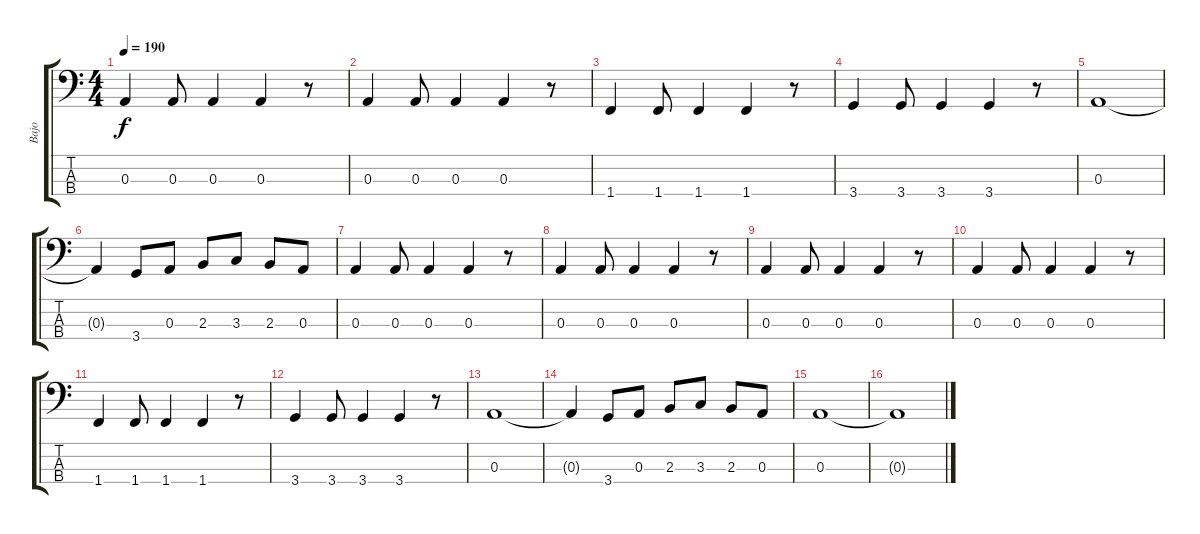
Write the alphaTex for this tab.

\track ("Bajo" "Bajo") {instrument electricbassfinger}
\staff {score tabs}
\tuning (G2 D2 A1 E1) {hide}
\ts (4 4)
\tempo 190
\clef f4
\ks c
0.3.4{dy f} 0.3.8 0.3.4 0.3.4 r.8 |
0.3.4 0.3.8 0.3.4 0.3.4 r.8 |
1.4.4 1.4.8 1.4.4 1.4.4 r.8 |
3.4.4 3.4.8 3.4.4 3.4.4 r.8 |
0.3.1 |
0.3{t}.4 3.4.8 0.3.8 2.3.8 3.3.8 2.3.8 0.3.8 |
0.3.4 0.3.8 0.3.4 0.3.4 r.8 |
0.3.4 0.3.8 0.3.4 0.3.4 r.8 |
0.3.4 0.3.8 0.3.4 0.3.4 r.8 |
0.3.4 0.3.8 0.3.4 0.3.4 r.8 |
1.4.4 1.4.8 1.4.4 1.4.4 r.8 |
3.4.4 3.4.8 3.4.4 3.4.4 r.8 |
0.3.1 |
0.3{t}.4 3.4.8 0.3.8 2.3.8 3.3.8 2.3.8 0.3.8 |
0.3.1 |
0.3{t}.1
